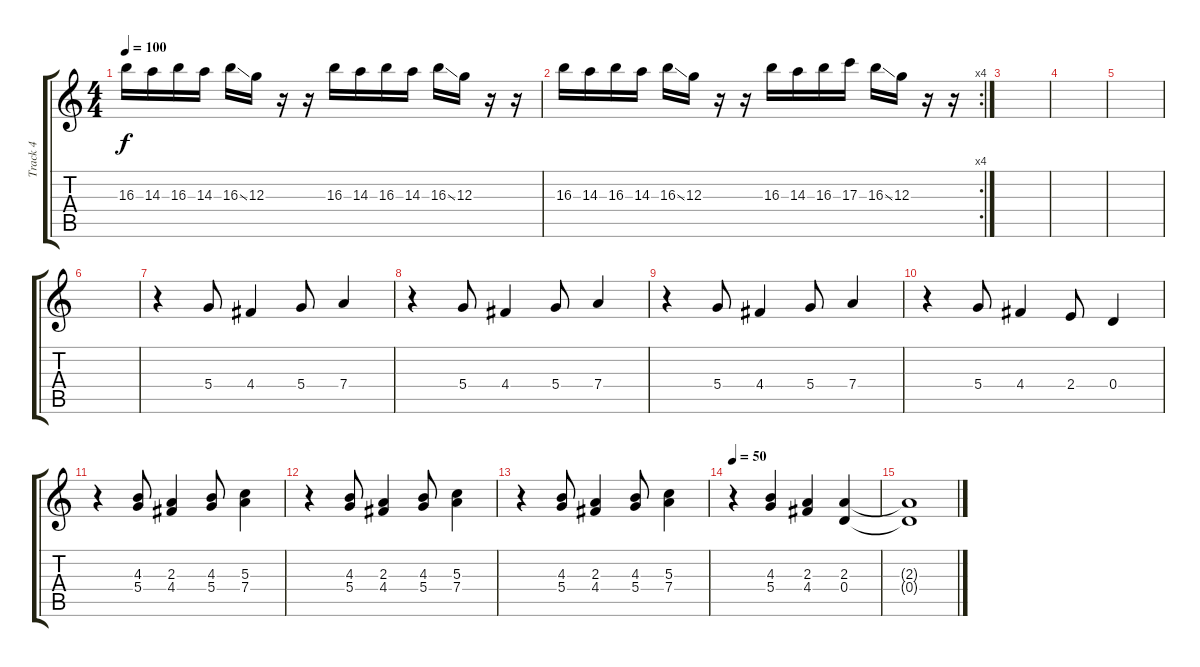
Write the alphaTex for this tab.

\track ("Track 4" "Track 4") {instrument distortionguitar}
\staff {score tabs}
\tuning (E4 B3 G3 D3 A2 E2) {hide}
\ts (4 4)
\tempo 100
\clef g2
\ks c
16.3.16{dy f} 14.3.16 16.3.16 14.3.16 16.3{ss}.16 12.3.16 r.16 r.16 16.3.16 14.3.16 16.3.16 14.3.16 16.3{ss}.16 12.3.16 r.16 r.16 |
\rc 4
16.3.16 14.3.16 16.3.16 14.3.16 16.3{ss}.16 12.3.16 r.16 r.16 16.3.16 14.3.16 16.3.16 17.3.16 16.3{ss}.16 12.3.16 r.16 r.16 |
|
|
|
|
r.4 5.4.8 4.4.4 5.4.8 7.4.4 |
r.4 5.4.8 4.4.4 5.4.8 7.4.4 |
r.4 5.4.8 4.4.4 5.4.8 7.4.4 |
r.4 5.4.8 4.4.4 2.4.8 0.4.4 |
r.4 (4.3 5.4).8 (2.3 4.4).4 (4.3 5.4).8 (5.3 7.4).4 |
r.4 (4.3 5.4).8 (2.3 4.4).4 (4.3 5.4).8 (5.3 7.4).4 |
r.4 (4.3 5.4).8 (2.3 4.4).4 (4.3 5.4).8 (5.3 7.4).4 |
\tempo 50
r.4 (4.3 5.4).4 (2.3 4.4).4 (2.3 0.4).4 |
(2.3{t} 0.4{t}).1
